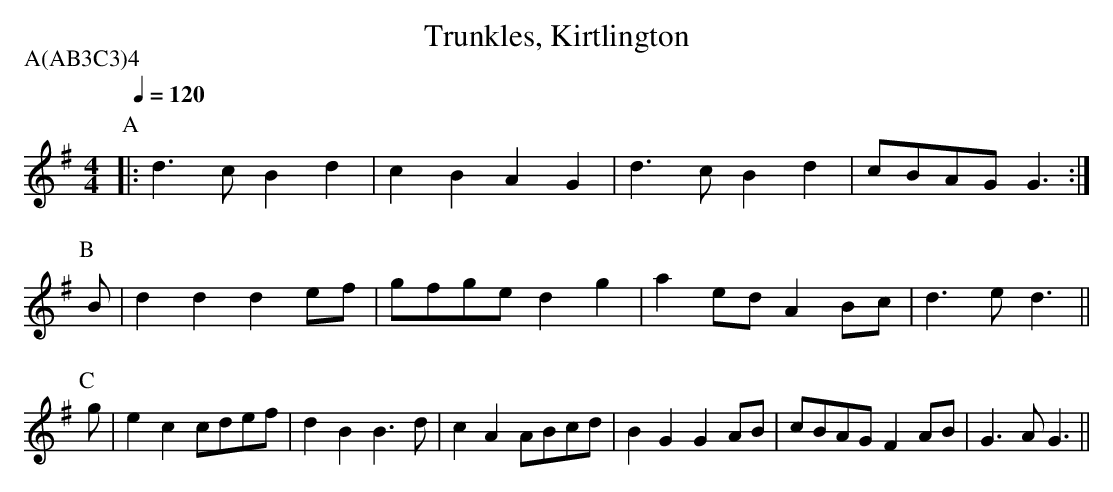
X:1
T:Trunkles, Kirtlington
M:4/4
L:1/8
Q:1/4=120
P:A(AB3C3)4
K:G
P:A
|:d3c  B2d2|c2B2 A2G2|d3c B2d2|cBAG G3:|
P:B
B|d2d2 d2ef|gfge d2g2|a2ed A2Bc|d3e d3||
P:C
g|e2c2 cdef|d2B2 B3d |c2A2 ABcd|B2G2 G2AB|cBAG F2AB|G3A G3||
